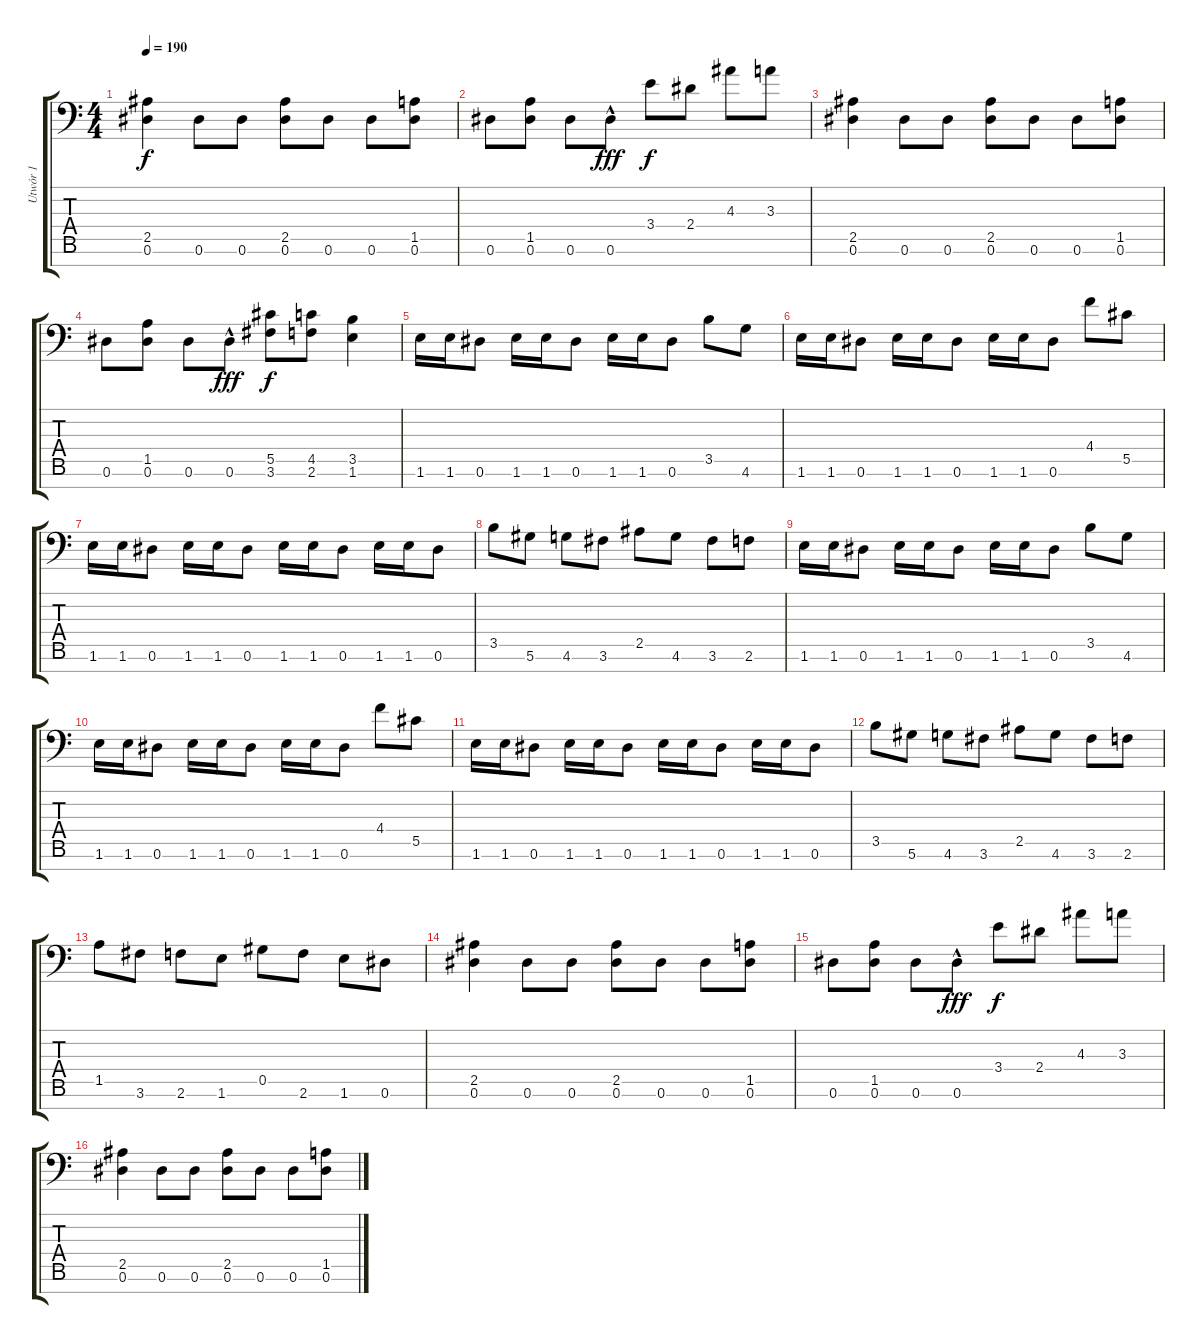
\track ("Utwór 1" "Utwór 1") {instrument electricguitarclean}
\staff {score tabs}
\tuning (Eb4 Bb3 Gb3 Db3 Ab2 Eb2 Bb1) {hide}
\ts (4 4)
\tempo 190
\clef f4
\ks c
(2.5 0.6).4{dy f} 0.6.8 0.6.8 (2.5 0.6).8 0.6.8 0.6.8 (1.5 0.6).8 |
0.6.8 (1.5 0.6).8 0.6.8 0.6{hac}.8{dy fff} 3.4.8{dy f} 2.4.8 4.3.8 3.3.8 |
(2.5 0.6).4 0.6.8 0.6.8 (2.5 0.6).8 0.6.8 0.6.8 (1.5 0.6).8 |
0.6.8 (1.5 0.6).8 0.6.8 0.6{hac}.8{dy fff} (5.5 3.6).8{dy f} (4.5 2.6).8 (3.5 1.6).4 |
1.6.16 1.6.16 0.6.8 1.6.16 1.6.16 0.6.8 1.6.16 1.6.16 0.6.8 3.5.8 4.6.8 |
1.6.16 1.6.16 0.6.8 1.6.16 1.6.16 0.6.8 1.6.16 1.6.16 0.6.8 4.4.8 5.5.8 |
1.6.16 1.6.16 0.6.8 1.6.16 1.6.16 0.6.8 1.6.16 1.6.16 0.6.8 1.6.16 1.6.16 0.6.8 |
3.5.8 5.6.8 4.6.8 3.6.8 2.5.8 4.6.8 3.6.8 2.6.8 |
1.6.16 1.6.16 0.6.8 1.6.16 1.6.16 0.6.8 1.6.16 1.6.16 0.6.8 3.5.8 4.6.8 |
1.6.16 1.6.16 0.6.8 1.6.16 1.6.16 0.6.8 1.6.16 1.6.16 0.6.8 4.4.8 5.5.8 |
1.6.16 1.6.16 0.6.8 1.6.16 1.6.16 0.6.8 1.6.16 1.6.16 0.6.8 1.6.16 1.6.16 0.6.8 |
3.5.8 5.6.8 4.6.8 3.6.8 2.5.8 4.6.8 3.6.8 2.6.8 |
1.5.8 3.6.8 2.6.8 1.6.8 0.5.8 2.6.8 1.6.8 0.6.8 |
(2.5 0.6).4 0.6.8 0.6.8 (2.5 0.6).8 0.6.8 0.6.8 (1.5 0.6).8 |
0.6.8 (1.5 0.6).8 0.6.8 0.6{hac}.8{dy fff} 3.4.8{dy f} 2.4.8 4.3.8 3.3.8 |
(2.5 0.6).4 0.6.8 0.6.8 (2.5 0.6).8 0.6.8 0.6.8 (1.5 0.6).8
